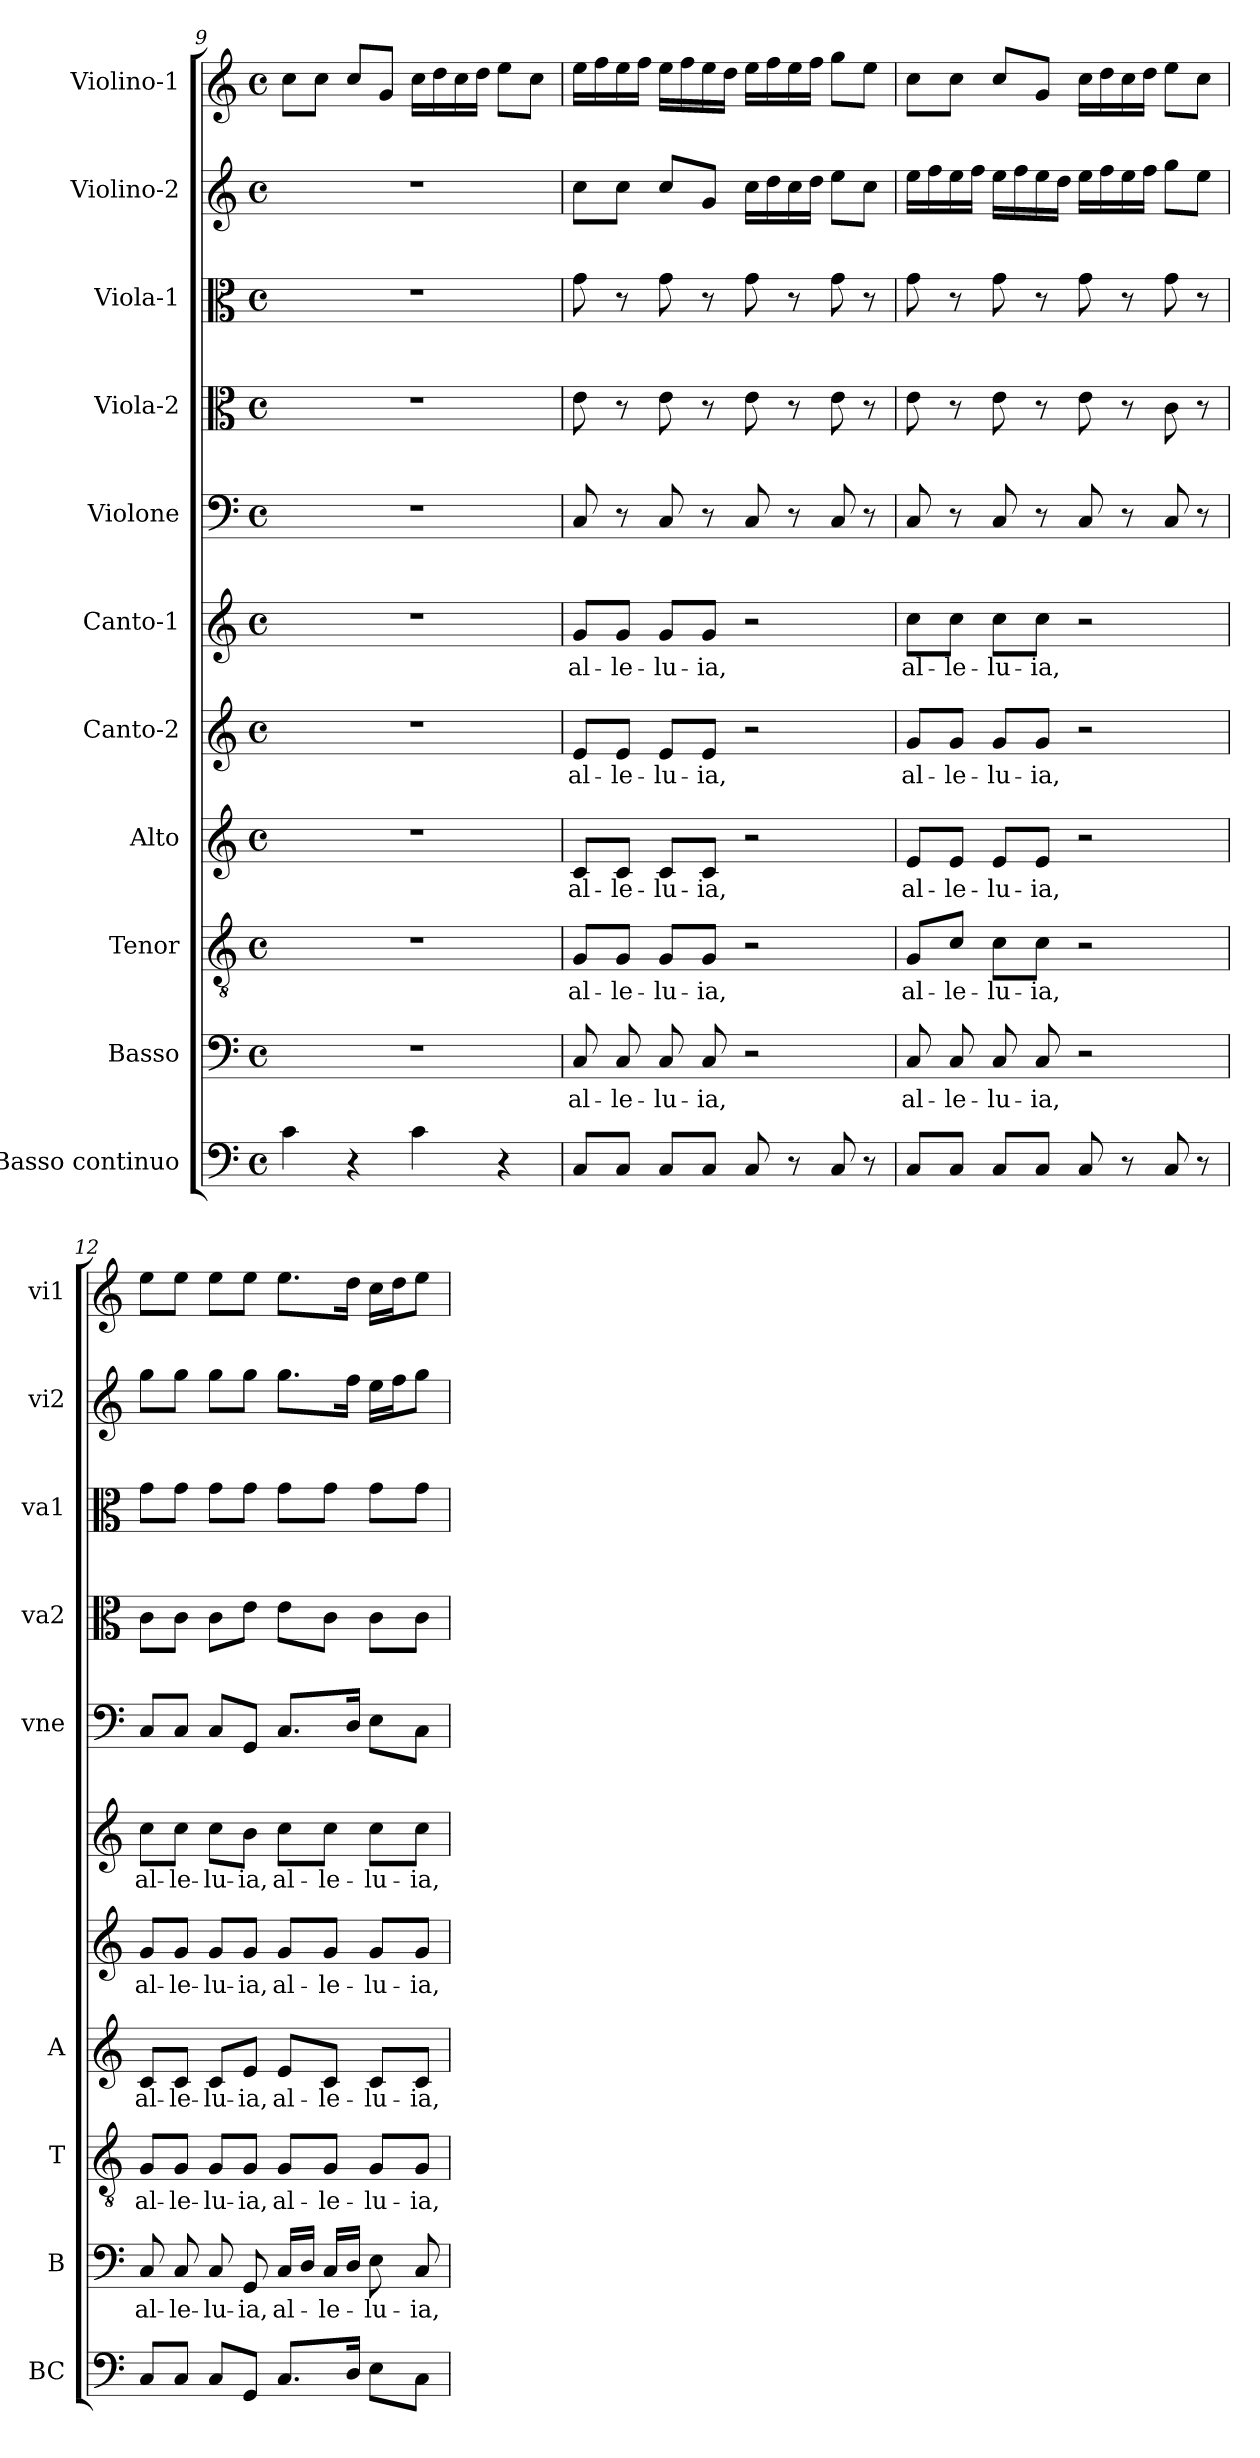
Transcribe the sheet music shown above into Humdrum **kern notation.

**kern	**kern	**text	**kern	**text	**kern	**text	**kern	**text	**kern	**text	**kern	**kern	**kern	**kern	**kern
*part11	*part10	*part10	*part9	*part9	*part8	*part8	*part7	*part7	*part6	*part6	*part5	*part4	*part3	*part2	*part1
*staff11	*staff10	*staff10	*staff9	*staff9	*staff8	*staff8	*staff7	*staff7	*staff6	*staff6	*staff5	*staff4	*staff3	*staff2	*staff1
*I"Basso continuo	*I"Basso	*	*I"Tenor	*	*I"Alto	*	*I"Canto-2	*	*I"Canto-1	*	*I"Violone	*I"Viola-2	*I"Viola-1	*I"Violino-2	*I"Violino-1
*I'BC	*I'B	*	*I'T	*	*I'A	*	*	*	*	*	*I'vne	*I'va2	*I'va1	*I'vi2	*I'vi1
*clefF4	*clefF4	*	*clefGv2	*	*clefG2	*	*clefG2	*	*clefG2	*	*clefF4	*clefC3	*clefC3	*clefG2	*clefG2
*k[]	*k[]	*	*k[]	*	*k[]	*	*k[]	*	*k[]	*	*k[]	*k[]	*k[]	*k[]	*k[]
*C:	*C:	*	*C:	*	*C:	*	*C:	*	*C:	*	*C:	*C:	*C:	*C:	*C:
*M4/4	*M4/4	*	*M4/4	*	*M4/4	*	*M4/4	*	*M4/4	*	*M4/4	*M4/4	*M4/4	*M4/4	*M4/4
*met(c)	*met(c)	*	*met(c)	*	*met(c)	*	*met(c)	*	*met(c)	*	*met(c)	*met(c)	*met(c)	*met(c)	*met(c)
=9	=9	=9	=9	=9	=9	=9	=9	=9	=9	=9	=9	=9	=9	=9	=9
4c\	1r	.	1r	.	1r	.	1r	.	1r	.	1r	1r	1r	1r	8cc\L
.	.	.	.	.	.	.	.	.	.	.	.	.	.	.	8cc\J
4r	.	.	.	.	.	.	.	.	.	.	.	.	.	.	8cc/L
.	.	.	.	.	.	.	.	.	.	.	.	.	.	.	8g/J
4c\	.	.	.	.	.	.	.	.	.	.	.	.	.	.	16cc\LL
.	.	.	.	.	.	.	.	.	.	.	.	.	.	.	16dd\
.	.	.	.	.	.	.	.	.	.	.	.	.	.	.	16cc\
.	.	.	.	.	.	.	.	.	.	.	.	.	.	.	16dd\JJ
4r	.	.	.	.	.	.	.	.	.	.	.	.	.	.	8ee\L
.	.	.	.	.	.	.	.	.	.	.	.	.	.	.	8cc\J
=10	=10	=10	=10	=10	=10	=10	=10	=10	=10	=10	=10	=10	=10	=10	=10
!	!	!LO:LY:b	!	!LO:LY:b	!	!LO:LY:b	!	!LO:LY:b	!	!LO:LY:b	!	!	!	!	!
8C/L	8C/	al-	8G/L	al-	8c/L	al-	8e/L	al-	8g/L	al-	8C/	8e\	8g\	8cc\L	16ee\LL
.	.	.	.	.	.	.	.	.	.	.	.	.	.	.	16ff\
!	!	!LO:LY:b	!	!LO:LY:b	!	!LO:LY:b	!	!LO:LY:b	!	!LO:LY:b	!	!	!	!	!
8C/J	8C/	-le-	8G/J	-le-	8c/J	-le-	8e/J	-le-	8g/J	-le-	8r	8r	8r	8cc\J	16ee\
.	.	.	.	.	.	.	.	.	.	.	.	.	.	.	16ff\JJ
!	!	!LO:LY:b	!	!LO:LY:b	!	!LO:LY:b	!	!LO:LY:b	!	!LO:LY:b	!	!	!	!	!
8C/L	8C/	-lu-	8G/L	-lu-	8c/L	-lu-	8e/L	-lu-	8g/L	-lu-	8C/	8e\	8g\	8cc/L	16ee\LL
.	.	.	.	.	.	.	.	.	.	.	.	.	.	.	16ff\
!	!	!LO:LY:b	!	!LO:LY:b	!	!LO:LY:b	!	!LO:LY:b	!	!LO:LY:b	!	!	!	!	!
8C/J	8C/	-ia,	8G/J	-ia,	8c/J	-ia,	8e/J	-ia,	8g/J	-ia,	8r	8r	8r	8g/J	16ee\
.	.	.	.	.	.	.	.	.	.	.	.	.	.	.	16dd\JJ
8C/	2r	.	2r	.	2r	.	2r	.	2r	.	8C/	8e\	8g\	16cc\LL	16ee\LL
.	.	.	.	.	.	.	.	.	.	.	.	.	.	16dd\	16ff\
8r	.	.	.	.	.	.	.	.	.	.	8r	8r	8r	16cc\	16ee\
.	.	.	.	.	.	.	.	.	.	.	.	.	.	16dd\JJ	16ff\JJ
8C/	.	.	.	.	.	.	.	.	.	.	8C/	8e\	8g\	8ee\L	8gg\L
8r	.	.	.	.	.	.	.	.	.	.	8r	8r	8r	8cc\J	8ee\J
!!LO:LB:g=z
=11	=11	=11	=11	=11	=11	=11	=11	=11	=11	=11	=11	=11	=11	=11	=11
!	!	!LO:LY:b	!	!LO:LY:b	!	!LO:LY:b	!	!LO:LY:b	!	!LO:LY:b	!	!	!	!	!
8C/L	8C/	al-	8G/L	al-	8e/L	al-	8g/L	al-	8cc\L	al-	8C/	8e\	8g\	16ee\LL	8cc\L
.	.	.	.	.	.	.	.	.	.	.	.	.	.	16ff\	.
!	!	!LO:LY:b	!	!LO:LY:b	!	!LO:LY:b	!	!LO:LY:b	!	!LO:LY:b	!	!	!	!	!
8C/J	8C/	-le-	8c/J	-le-	8e/J	-le-	8g/J	-le-	8cc\J	-le-	8r	8r	8r	16ee\	8cc\J
.	.	.	.	.	.	.	.	.	.	.	.	.	.	16ff\JJ	.
!	!	!LO:LY:b	!	!LO:LY:b	!	!LO:LY:b	!	!LO:LY:b	!	!LO:LY:b	!	!	!	!	!
8C/L	8C/	-lu-	8c\L	-lu-	8e/L	-lu-	8g/L	-lu-	8cc\L	-lu-	8C/	8e\	8g\	16ee\LL	8cc/L
.	.	.	.	.	.	.	.	.	.	.	.	.	.	16ff\	.
!	!	!LO:LY:b	!	!LO:LY:b	!	!LO:LY:b	!	!LO:LY:b	!	!LO:LY:b	!	!	!	!	!
8C/J	8C/	-ia,	8c\J	-ia,	8e/J	-ia,	8g/J	-ia,	8cc\J	-ia,	8r	8r	8r	16ee\	8g/J
.	.	.	.	.	.	.	.	.	.	.	.	.	.	16dd\JJ	.
8C/	2r	.	2r	.	2r	.	2r	.	2r	.	8C/	8e\	8g\	16ee\LL	16cc\LL
.	.	.	.	.	.	.	.	.	.	.	.	.	.	16ff\	16dd\
8r	.	.	.	.	.	.	.	.	.	.	8r	8r	8r	16ee\	16cc\
.	.	.	.	.	.	.	.	.	.	.	.	.	.	16ff\JJ	16dd\JJ
8C/	.	.	.	.	.	.	.	.	.	.	8C/	8c\	8g\	8gg\L	8ee\L
8r	.	.	.	.	.	.	.	.	.	.	8r	8r	8r	8ee\J	8cc\J
=12	=12	=12	=12	=12	=12	=12	=12	=12	=12	=12	=12	=12	=12	=12	=12
!	!	!LO:LY:b	!	!LO:LY:b	!	!LO:LY:b	!	!LO:LY:b	!	!LO:LY:b	!	!	!	!	!
8C/L	8C/	al-	8G/L	al-	8c/L	al-	8g/L	al-	8cc\L	al-	8C/L	8c\L	8g\L	8gg\L	8ee\L
!	!	!LO:LY:b	!	!LO:LY:b	!	!LO:LY:b	!	!LO:LY:b	!	!LO:LY:b	!	!	!	!	!
8C/J	8C/	-le-	8G/J	-le-	8c/J	-le-	8g/J	-le-	8cc\J	-le-	8C/J	8c\J	8g\J	8gg\J	8ee\J
!	!	!LO:LY:b	!	!LO:LY:b	!	!LO:LY:b	!	!LO:LY:b	!	!LO:LY:b	!	!	!	!	!
8C/L	8C/	-lu-	8G/L	-lu-	8c/L	-lu-	8g/L	-lu-	8cc\L	-lu-	8C/L	8c\L	8g\L	8gg\L	8ee\L
!	!	!LO:LY:b	!	!LO:LY:b	!	!LO:LY:b	!	!LO:LY:b	!	!LO:LY:b	!	!	!	!	!
8GG/J	8GG/	-ia,	8G/J	-ia,	8e/J	-ia,	8g/J	-ia,	8b\J	-ia,	8GG/J	8e\J	8g\J	8gg\J	8ee\J
!	!	!LO:LY:b	!	!LO:LY:b	!	!LO:LY:b	!	!LO:LY:b	!	!LO:LY:b	!	!	!	!	!
8.C/L	16C/LL	al-	8G/L	al-	8e/L	al-	8g/L	al-	8cc\L	al-	8.C/L	8e\L	8g\L	8.gg\L	8.ee\L
.	16D/JJ	.	.	.	.	.	.	.	.	.	.	.	.	.	.
!	!	!LO:LY:b	!	!LO:LY:b	!	!LO:LY:b	!	!LO:LY:b	!	!LO:LY:b	!	!	!	!	!
.	16C/LL	-le-	8G/J	-le-	8c/J	-le-	8g/J	-le-	8cc\J	-le-	.	8c\J	8g\J	.	.
16D/Jk	16D/JJ	.	.	.	.	.	.	.	.	.	16D/Jk	.	.	16ff\Jk	16dd\Jk
!	!	!LO:LY:b	!	!LO:LY:b	!	!LO:LY:b	!	!LO:LY:b	!	!LO:LY:b	!	!	!	!	!
8E\L	8E\	-lu-	8G/L	-lu-	8c/L	-lu-	8g/L	-lu-	8cc\L	-lu-	8E\L	8c\L	8g\L	16ee\LL	16cc\LL
.	.	.	.	.	.	.	.	.	.	.	.	.	.	16ff\J	16dd\J
!	!	!LO:LY:b	!	!LO:LY:b	!	!LO:LY:b	!	!LO:LY:b	!	!LO:LY:b	!	!	!	!	!
8C\J	8C/	-ia,	8G/J	-ia,	8c/J	-ia,	8g/J	-ia,	8cc\J	-ia,	8C\J	8c\J	8g\J	8gg\J	8ee\J
=	=	=	=	=	=	=	=	=	=	=	=	=	=	=	=
*-	*-	*-	*-	*-	*-	*-	*-	*-	*-	*-	*-	*-	*-	*-	*-
